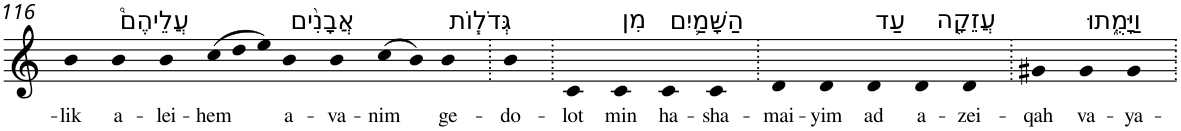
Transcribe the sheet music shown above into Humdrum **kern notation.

**kern	**text
*part1	*part1
*staff1	*staff1
*I"Piano	*
*I'Pno	*
!!LO:PB:g=z
*clefG2	*
*k[]	*
=116	=116
!	!LO:LY:b
4b	-lik
!LO:TX:a:t=עֲלֵיהֶם֩	!
!	!LO:LY:b
4b	a-
!	!LO:LY:b
4b	-lei-
*Xtuplet	*
!	!LO:LY:b
(>12cc	-hem
12dd	.
12ee)	.
!LO:TX:a:t=אֲבָנִ֨ים	!
!	!LO:LY:b
4b	a-
!	!LO:LY:b
4b	-va-
!	!LO:LY:b
(>8cc	-nim
8b)	.
!LO:TX:a:t=גְּדֹל֧וֹת	!
!	!LO:LY:b
4b	ge-
=117.	=117.
!	!LO:LY:b
4b	-do-
=118.	=118.
!	!LO:LY:b
4c	-lot
!LO:TX:a:t=מִן	!
!	!LO:LY:b
4c	min
!LO:TX:a:t=הַשָּׁמַ֛יִם	!
!	!LO:LY:b
4c	ha-
!	!LO:LY:b
4c	-sha-
=119.	=119.
!	!LO:LY:b
4d	-mai-
!	!LO:LY:b
4d	-yim
!LO:TX:a:t=עַד	!
!	!LO:LY:b
4d	ad
!LO:TX:a:t=עֲזֵקָ֖ה	!
!	!LO:LY:b
4d	a-
!	!LO:LY:b
4d	-zei-
=120.	=120.
!	!LO:LY:b
4g#X	-qah
!LO:TX:a:t=וַיָּמֻ֑תוּ	!
!	!LO:LY:b
4g#	va-
!	!LO:LY:b
4g#	-ya-
=.	=.
*-	*-
